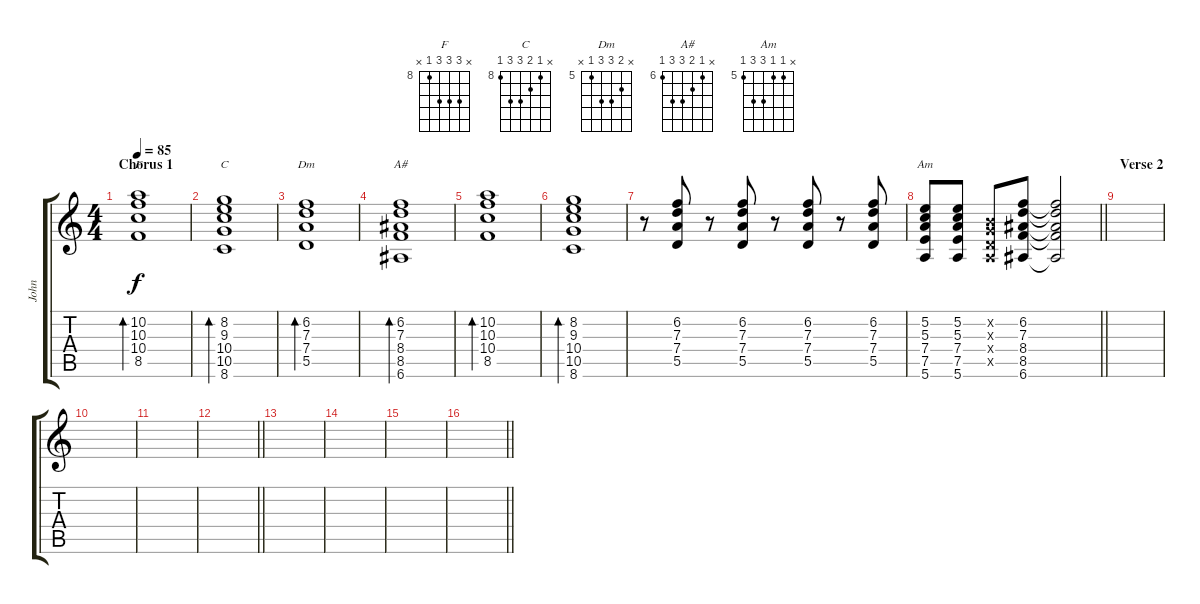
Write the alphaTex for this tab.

\track ("John" "John") {instrument electricguitarclean}
\staff {score tabs}
\tuning (E4 B3 G3 D3 A2 E2) {hide}
\chord ("F" x 10 10 10 8 x) {firstfret 8}
\chord ("C" x 8 9 10 10 8) {firstfret 8}
\chord ("Dm" x 6 7 7 5 x) {firstfret 5}
\chord ("A#" x 6 7 8 8 6) {firstfret 6}
\chord ("Am" x 5 5 7 7 5) {firstfret 5}
\ts (4 4)
\section ("" "Chorus 1")
\tempo 85
\clef g2
\ks c
(10.2 10.3 10.4 8.5).1{bd 120 ch "F" dy f} |
(8.2 9.3 10.4 10.5 8.6).1{bd 60 ch "C"} |
(6.2 7.3 7.4 5.5).1{bd 120 ch "Dm"} |
(6.2 7.3 8.4 8.5 6.6).1{bd 120 ch "A#"} |
(10.2 10.3 10.4 8.5).1{bd 120} |
(8.2 9.3 10.4 10.5 8.6).1{bd 60} |
r.8 (6.2 7.3 7.4 5.5).8 r.8 (6.2 7.3 7.4 5.5).8 r.8 (6.2 7.3 7.4 5.5).8 r.8 (6.2 7.3 7.4 5.5).8 |
\barLineRight lightlight
(5.2 5.3 7.4 7.5 5.6).8{ch "Am"} (5.2 5.3 7.4 7.5 5.6).8 (0.2{x} 0.3{x} 0.4{x} 0.5{x}).8 (6.2 7.3 8.4 8.5 6.6).8 (6.2{t} 7.3{t} 8.4{t} 8.5{t} 6.6{t}).2 |
\section ("" "Verse 2")
|
|
|
\barLineRight lightlight
|
|
|
|
\barLineRight lightlight
